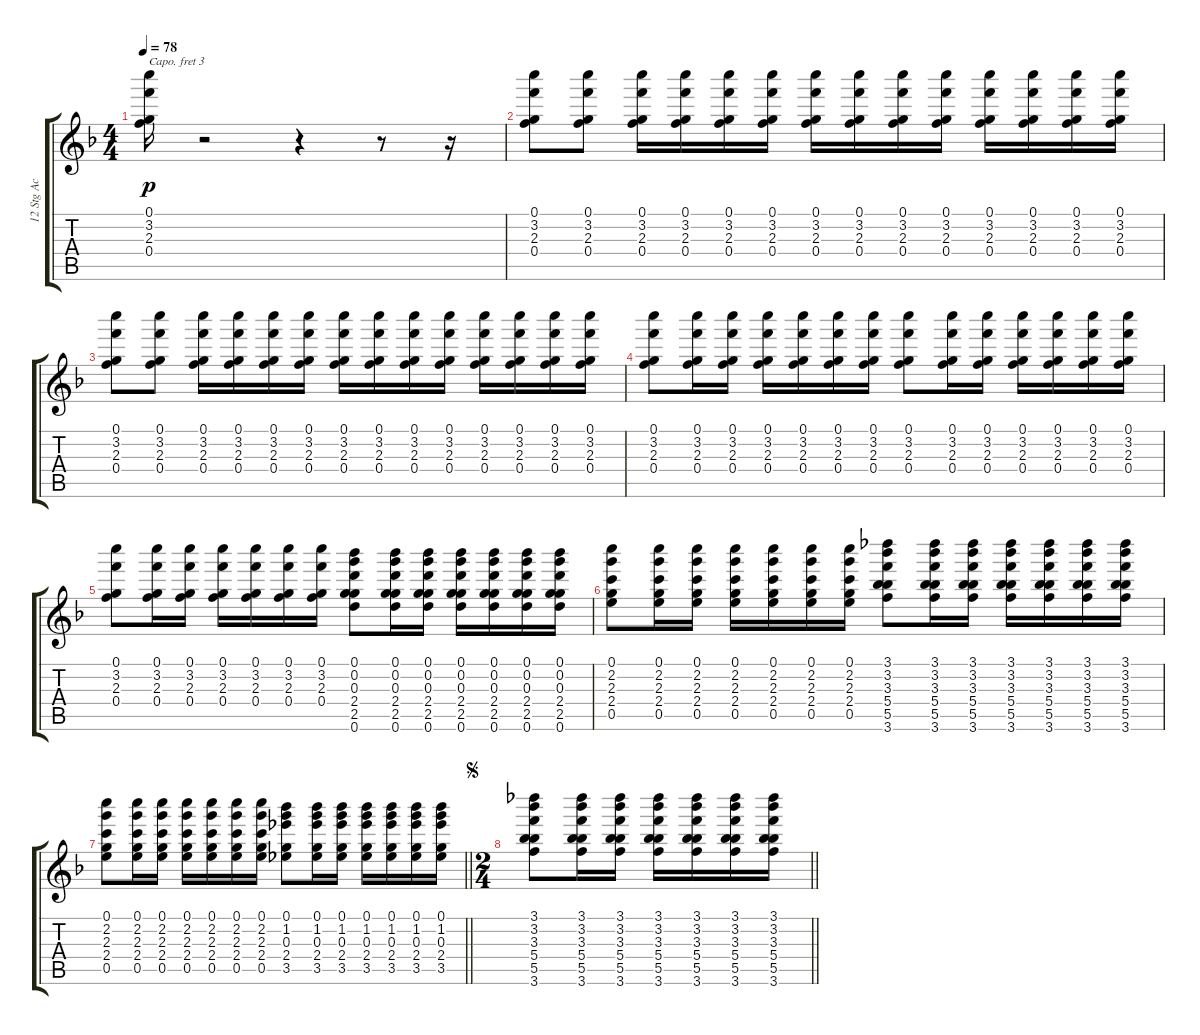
\track (" 12 Stg Acoustic Gtr.(steel)" " 12 Stg Ac") {instrument acousticguitarsteel}
\staff {score tabs}
\capo 3
\tuning (E4 B3 G5 D5 A4 E4) {hide}
\ts (4 4)
\tempo 78
\clef g2
\ks f
(0.1 3.2 2.3 0.4).16{dy p instrument acousticguitarsteel} r.2 r.4 r.8 r.16 |
(0.1 3.2 2.3 0.4).8 (0.1 3.2 2.3 0.4).8 (0.1 3.2 2.3 0.4).16 (0.1 3.2 2.3 0.4).16 (0.1 3.2 2.3 0.4).16 (0.1 3.2 2.3 0.4).16 (0.1 3.2 2.3 0.4).16 (0.1 3.2 2.3 0.4).16 (0.1 3.2 2.3 0.4).16 (0.1 3.2 2.3 0.4).16 (0.1 3.2 2.3 0.4).16 (0.1 3.2 2.3 0.4).16 (0.1 3.2 2.3 0.4).16 (0.1 3.2 2.3 0.4).16 |
(0.1 3.2 2.3 0.4).8 (0.1 3.2 2.3 0.4).8 (0.1 3.2 2.3 0.4).16 (0.1 3.2 2.3 0.4).16 (0.1 3.2 2.3 0.4).16 (0.1 3.2 2.3 0.4).16 (0.1 3.2 2.3 0.4).16 (0.1 3.2 2.3 0.4).16 (0.1 3.2 2.3 0.4).16 (0.1 3.2 2.3 0.4).16 (0.1 3.2 2.3 0.4).16 (0.1 3.2 2.3 0.4).16 (0.1 3.2 2.3 0.4).16 (0.1 3.2 2.3 0.4).16 |
(0.1 3.2 2.3 0.4).8 (0.1 3.2 2.3 0.4).16 (0.1 3.2 2.3 0.4).16 (0.1 3.2 2.3 0.4).16 (0.1 3.2 2.3 0.4).16 (0.1 3.2 2.3 0.4).16 (0.1 3.2 2.3 0.4).16 (0.1 3.2 2.3 0.4).8 (0.1 3.2 2.3 0.4).16 (0.1 3.2 2.3 0.4).16 (0.1 3.2 2.3 0.4).16 (0.1 3.2 2.3 0.4).16 (0.1 3.2 2.3 0.4).16 (0.1 3.2 2.3 0.4).16 |
(0.1 3.2 2.3 0.4).8 (0.1 3.2 2.3 0.4).16 (0.1 3.2 2.3 0.4).16 (0.1 3.2 2.3 0.4).16 (0.1 3.2 2.3 0.4).16 (0.1 3.2 2.3 0.4).16 (0.1 3.2 2.3 0.4).16 (0.1 0.2 0.3 2.4 2.5 0.6).8 (0.1 0.2 0.3 2.4 2.5 0.6).16 (0.1 0.2 0.3 2.4 2.5 0.6).16 (0.1 0.2 0.3 2.4 2.5 0.6).16 (0.1 0.2 0.3 2.4 2.5 0.6).16 (0.1 0.2 0.3 2.4 2.5 0.6).16 (0.1 0.2 0.3 2.4 2.5 0.6).16 |
(0.1 2.2 2.3 2.4 0.5).8 (0.1 2.2 2.3 2.4 0.5).16 (0.1 2.2 2.3 2.4 0.5).16 (0.1 2.2 2.3 2.4 0.5).16 (0.1 2.2 2.3 2.4 0.5).16 (0.1 2.2 2.3 2.4 0.5).16 (0.1 2.2 2.3 2.4 0.5).16 (3.1 3.2 3.3 5.4 5.5 3.6).8 (3.1 3.2 3.3 5.4 5.5 3.6).16 (3.1 3.2 3.3 5.4 5.5 3.6).16 (3.1 3.2 3.3 5.4 5.5 3.6).16 (3.1 3.2 3.3 5.4 5.5 3.6).16 (3.1 3.2 3.3 5.4 5.5 3.6).16 (3.1 3.2 3.3 5.4 5.5 3.6).16 |
\barLineRight lightlight
(0.1 2.2 2.3 2.4 0.5).8 (0.1 2.2 2.3 2.4 0.5).16 (0.1 2.2 2.3 2.4 0.5).16 (0.1 2.2 2.3 2.4 0.5).16 (0.1 2.2 2.3 2.4 0.5).16 (0.1 2.2 2.3 2.4 0.5).16 (0.1 2.2 2.3 2.4 0.5).16 (0.1 1.2 0.3 2.4 3.5).8 (0.1 1.2 0.3 2.4 3.5).16 (0.1 1.2 0.3 2.4 3.5).16 (0.1 1.2 0.3 2.4 3.5).16 (0.1 1.2 0.3 2.4 3.5).16 (0.1 1.2 0.3 2.4 3.5).16 (0.1 1.2 0.3 2.4 3.5).16 |
\ts (2 4)
\jump segno
\barLineRight lightlight
(3.1 3.2 3.3 5.4 5.5 3.6).8 (3.1 3.2 3.3 5.4 5.5 3.6).16 (3.1 3.2 3.3 5.4 5.5 3.6).16 (3.1 3.2 3.3 5.4 5.5 3.6).16 (3.1 3.2 3.3 5.4 5.5 3.6).16 (3.1 3.2 3.3 5.4 5.5 3.6).16 (3.1 3.2 3.3 5.4 5.5 3.6).16
